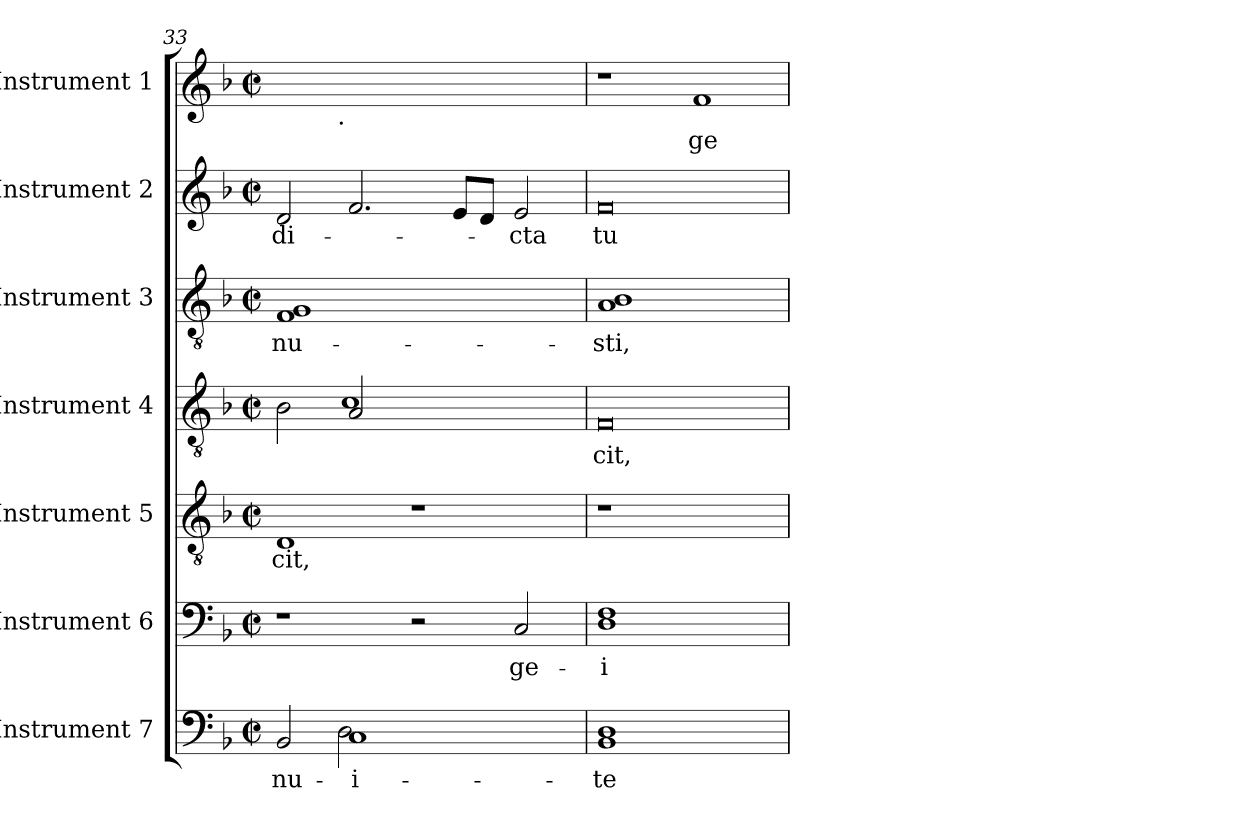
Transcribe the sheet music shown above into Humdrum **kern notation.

**kern	**text	**kern	**text	**kern	**text	**kern	**text	**kern	**text	**kern	**text	**kern	**text
*part7	*part7	*part6	*part6	*part5	*part5	*part4	*part4	*part3	*part3	*part2	*part2	*part1	*part1
*staff7	*staff7	*staff6	*staff6	*staff5	*staff5	*staff4	*staff4	*staff3	*staff3	*staff2	*staff2	*staff1	*staff1
*I"Instrument 7	*	*I"Instrument 6	*	*I"Instrument 5	*	*I"Instrument 4	*	*I"Instrument 3	*	*I"Instrument 2	*	*I"Instrument 1	*
*clefF4	*	*clefF4	*	*clefGv2	*	*clefGv2	*	*clefGv2	*	*clefG2	*	*clefG2	*
*k[b-]	*	*k[b-]	*	*k[b-]	*	*k[b-]	*	*k[b-]	*	*k[b-]	*	*k[b-]	*
*F:	*	*F:	*	*F:	*	*F:	*	*F:	*	*F:	*	*F:	*
*M2/2	*	*M2/2	*	*M2/2	*	*M2/2	*	*M2/2	*	*M2/2	*	*M2/2	*
*met(c|)	*	*met(c|)	*	*met(c|)	*	*met(c|)	*	*met(c|)	*	*met(c|)	*	*met(c|)	*
=33	=33	=33	=33	=33	=33	=33	=33	=33	=33	=33	=33	=33	=33
!	!LO:LY:b:cj	!	!	!	!LO:LY:b:cj	!	!	!	!LO:LY:b:cj	!	!LO:LY:b:cj	!	!
*^	*	*	*	*	*	*^	*	*	*	*	*	*	*
2BB-/	2ryy	-nu-	1r	.	1D	-cit,	2ryy	2B-\	.	1F 1G	-nu-	2d/	-di-	4...ryy	.
!	!	!	!	!	!	!	!	!	!	!	!	!	!	!LO:TX:b:t=.	!
.	.	.	.	.	.	.	.	.	.	.	.	.	.	1ryy	.
!	!	!LO:LY:b:cj	!	!	!	!	!	!	!	!	!	!	!	!	!
!	!	!LO:LY:b:cj	!	!	!	!	!	!	!	!	!	!	!	!	!
1C	2D\	-i-	.	.	.	.	2A/	1c	.	.	.	2.f/	.	.	.
.	2ryy	.	2r	.	1r	.	2ryy	.	.	1ryy	.	.	.	.	.
.	.	.	.	.	.	.	.	.	.	.	.	8e/L	.	.	.
.	.	.	.	.	.	.	.	.	.	.	.	8d/J	.	.	.
.	.	.	.	.	.	.	.	.	.	.	.	.	.	2ryy	.
!	!	!	!	!LO:LY:b:cj	!	!	!	!	!	!	!	!	!LO:LY:b:cj	!	!
2ryy	2ryy	.	2C/	ge-	.	.	2ryy	2ryy	.	.	.	2e/	-cta	.	.
.	.	.	.	.	.	.	.	.	.	.	.	.	.	32ryy	.
*v	*v	*	*	*	*	*	*v	*v	*	*	*	*	*	*	*
=34	=34	=34	=34	=34	=34	=34	=34	=34	=34	=34	=34	=34	=34
!	!LO:LY:b:cj	!	!LO:LY:b:rj	!	!	!LO:N:vis=0	!LO:LY:b:cj	!	!LO:LY:b:cj	!LO:N:vis=0	!LO:LY:b:cj	!	!
1BB- 1D	te	1D 1F	-i-	1r	.	1F	-cit,	1B- 1A	-sti,	1f	tu	1r	.
!	!	!	!	!	!	!	!	!	!	!	!	!	!LO:LY:b:cj
1ryy	.	1ryy	.	1ryy	.	1ryy	.	1ryy	.	1ryy	.	1f	ge-
=	=	=	=	=	=	=	=	=	=	=	=	=	=
*-	*-	*-	*-	*-	*-	*-	*-	*-	*-	*-	*-	*-	*-
